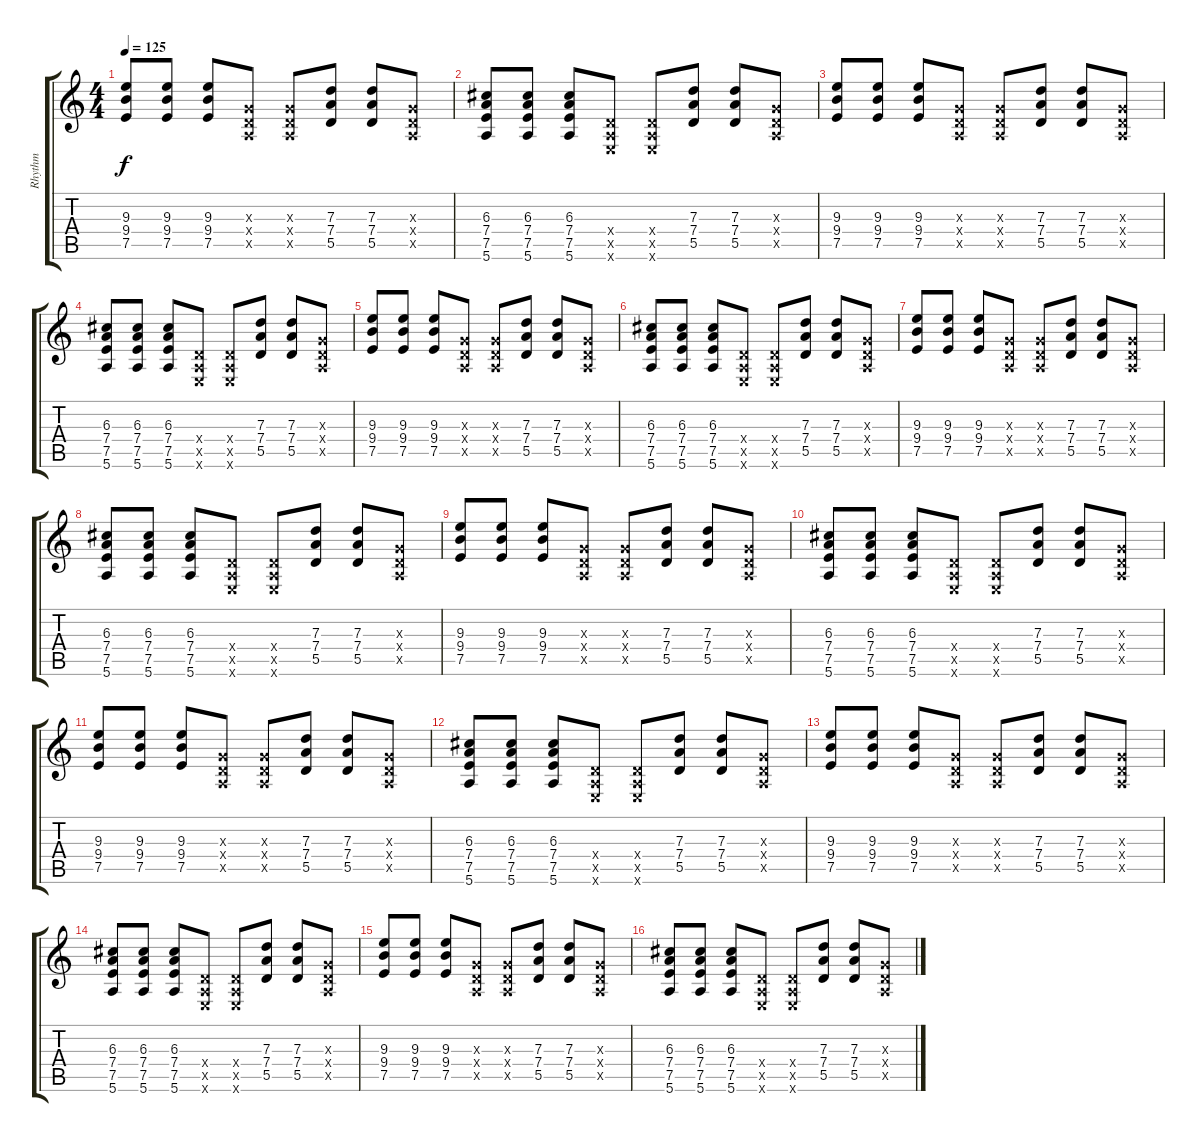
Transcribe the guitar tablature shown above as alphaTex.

\track ("Rhythm" "Rhythm") {instrument overdrivenguitar}
\staff {score tabs}
\tuning (E4 B3 G3 D3 A2 E2) {hide}
\ts (4 4)
\tempo 125
\clef g2
\ks c
(9.3 9.4 7.5).8{dy f} (9.3 9.4 7.5).8 (9.3 9.4 7.5).8 (0.3{x} 0.4{x} 0.5{x}).8 (0.3{x} 0.4{x} 0.5{x}).8 (7.3 7.4 5.5).8 (7.3 7.4 5.5).8 (0.3{x} 0.4{x} 0.5{x}).8 |
(6.3 7.4 7.5 5.6).8 (6.3 7.4 7.5 5.6).8 (6.3 7.4 7.5 5.6).8 (0.4{x} 0.5{x} 0.6{x}).8 (0.4{x} 0.5{x} 0.6{x}).8 (7.3 7.4 5.5).8 (7.3 7.4 5.5).8 (0.3{x} 0.4{x} 0.5{x}).8 |
(9.3 9.4 7.5).8 (9.3 9.4 7.5).8 (9.3 9.4 7.5).8 (0.3{x} 0.4{x} 0.5{x}).8 (0.3{x} 0.4{x} 0.5{x}).8 (7.3 7.4 5.5).8 (7.3 7.4 5.5).8 (0.3{x} 0.4{x} 0.5{x}).8 |
(6.3 7.4 7.5 5.6).8 (6.3 7.4 7.5 5.6).8 (6.3 7.4 7.5 5.6).8 (0.4{x} 0.5{x} 0.6{x}).8 (0.4{x} 0.5{x} 0.6{x}).8 (7.3 7.4 5.5).8 (7.3 7.4 5.5).8 (0.3{x} 0.4{x} 0.5{x}).8 |
(9.3 9.4 7.5).8 (9.3 9.4 7.5).8 (9.3 9.4 7.5).8 (0.3{x} 0.4{x} 0.5{x}).8 (0.3{x} 0.4{x} 0.5{x}).8 (7.3 7.4 5.5).8 (7.3 7.4 5.5).8 (0.3{x} 0.4{x} 0.5{x}).8 |
(6.3 7.4 7.5 5.6).8 (6.3 7.4 7.5 5.6).8 (6.3 7.4 7.5 5.6).8 (0.4{x} 0.5{x} 0.6{x}).8 (0.4{x} 0.5{x} 0.6{x}).8 (7.3 7.4 5.5).8 (7.3 7.4 5.5).8 (0.3{x} 0.4{x} 0.5{x}).8 |
(9.3 9.4 7.5).8 (9.3 9.4 7.5).8 (9.3 9.4 7.5).8 (0.3{x} 0.4{x} 0.5{x}).8 (0.3{x} 0.4{x} 0.5{x}).8 (7.3 7.4 5.5).8 (7.3 7.4 5.5).8 (0.3{x} 0.4{x} 0.5{x}).8 |
(6.3 7.4 7.5 5.6).8 (6.3 7.4 7.5 5.6).8 (6.3 7.4 7.5 5.6).8 (0.4{x} 0.5{x} 0.6{x}).8 (0.4{x} 0.5{x} 0.6{x}).8 (7.3 7.4 5.5).8 (7.3 7.4 5.5).8 (0.3{x} 0.4{x} 0.5{x}).8 |
(9.3 9.4 7.5).8 (9.3 9.4 7.5).8 (9.3 9.4 7.5).8 (0.3{x} 0.4{x} 0.5{x}).8 (0.3{x} 0.4{x} 0.5{x}).8 (7.3 7.4 5.5).8 (7.3 7.4 5.5).8 (0.3{x} 0.4{x} 0.5{x}).8 |
(6.3 7.4 7.5 5.6).8 (6.3 7.4 7.5 5.6).8 (6.3 7.4 7.5 5.6).8 (0.4{x} 0.5{x} 0.6{x}).8 (0.4{x} 0.5{x} 0.6{x}).8 (7.3 7.4 5.5).8 (7.3 7.4 5.5).8 (0.3{x} 0.4{x} 0.5{x}).8 |
(9.3 9.4 7.5).8 (9.3 9.4 7.5).8 (9.3 9.4 7.5).8 (0.3{x} 0.4{x} 0.5{x}).8 (0.3{x} 0.4{x} 0.5{x}).8 (7.3 7.4 5.5).8 (7.3 7.4 5.5).8 (0.3{x} 0.4{x} 0.5{x}).8 |
(6.3 7.4 7.5 5.6).8 (6.3 7.4 7.5 5.6).8 (6.3 7.4 7.5 5.6).8 (0.4{x} 0.5{x} 0.6{x}).8 (0.4{x} 0.5{x} 0.6{x}).8 (7.3 7.4 5.5).8 (7.3 7.4 5.5).8 (0.3{x} 0.4{x} 0.5{x}).8 |
(9.3 9.4 7.5).8 (9.3 9.4 7.5).8 (9.3 9.4 7.5).8 (0.3{x} 0.4{x} 0.5{x}).8 (0.3{x} 0.4{x} 0.5{x}).8 (7.3 7.4 5.5).8 (7.3 7.4 5.5).8 (0.3{x} 0.4{x} 0.5{x}).8 |
(6.3 7.4 7.5 5.6).8 (6.3 7.4 7.5 5.6).8 (6.3 7.4 7.5 5.6).8 (0.4{x} 0.5{x} 0.6{x}).8 (0.4{x} 0.5{x} 0.6{x}).8 (7.3 7.4 5.5).8 (7.3 7.4 5.5).8 (0.3{x} 0.4{x} 0.5{x}).8 |
(9.3 9.4 7.5).8 (9.3 9.4 7.5).8 (9.3 9.4 7.5).8 (0.3{x} 0.4{x} 0.5{x}).8 (0.3{x} 0.4{x} 0.5{x}).8 (7.3 7.4 5.5).8 (7.3 7.4 5.5).8 (0.3{x} 0.4{x} 0.5{x}).8 |
(6.3 7.4 7.5 5.6).8 (6.3 7.4 7.5 5.6).8 (6.3 7.4 7.5 5.6).8 (0.4{x} 0.5{x} 0.6{x}).8 (0.4{x} 0.5{x} 0.6{x}).8 (7.3 7.4 5.5).8 (7.3 7.4 5.5).8 (0.3{x} 0.4{x} 0.5{x}).8
